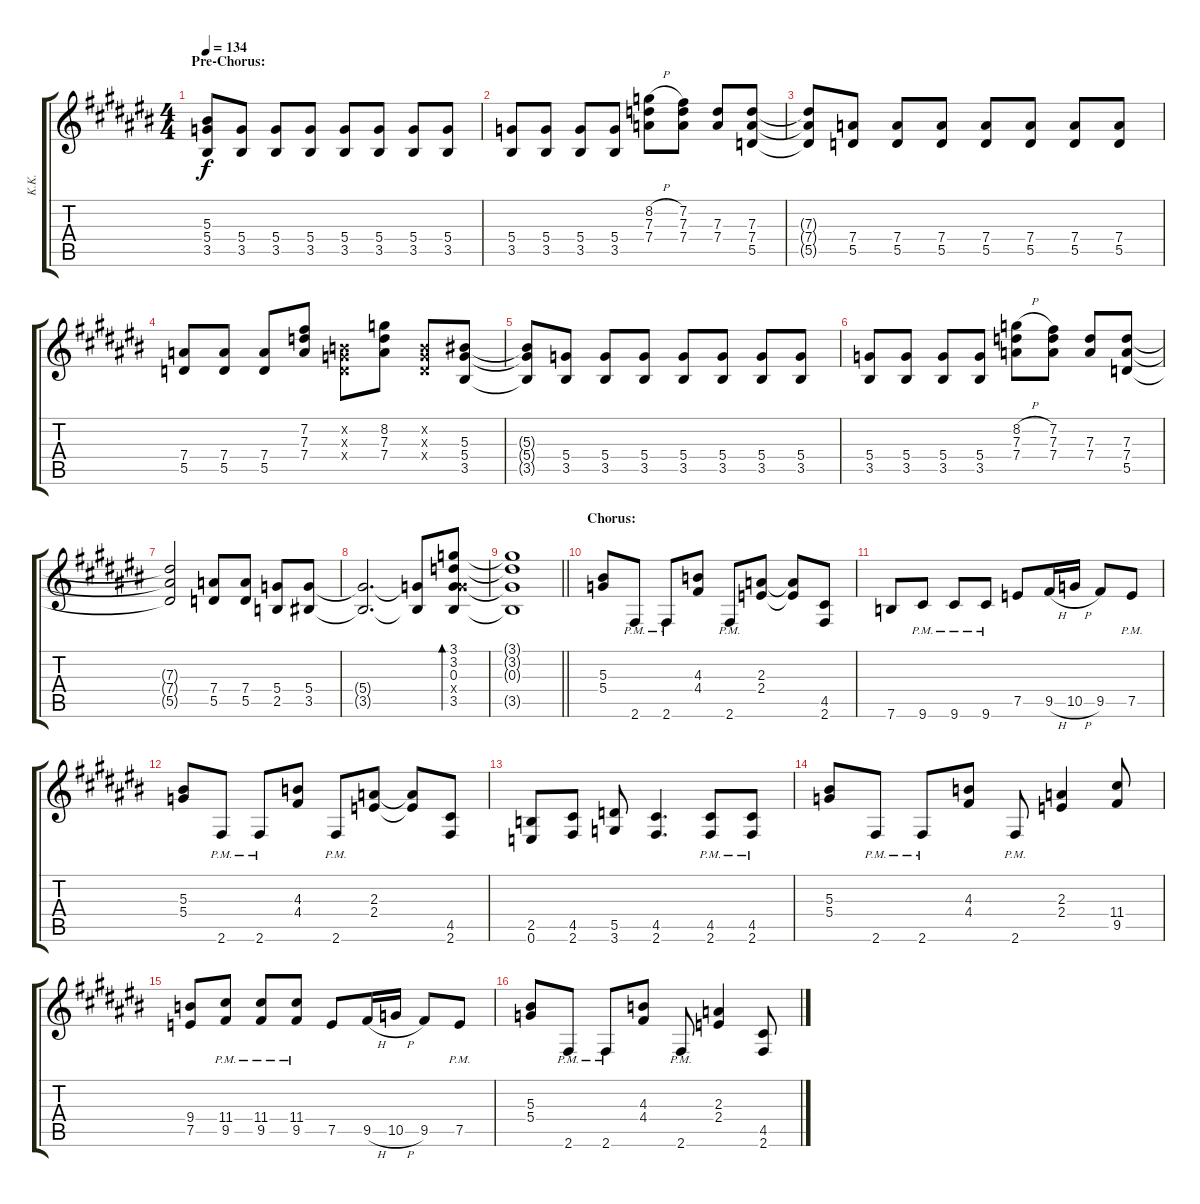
\track ("K.K." "K.K.") {instrument overdrivenguitar}
\staff {score tabs}
\tuning (E4 B3 G3 D3 A2 E2) {hide}
\ts (4 4)
\section ("" "Pre-Chorus:")
\tempo 134
\clef g2
\ks c#
(5.3{t} 5.4{t} 3.5{t}).8{dy f} (5.4 3.5).8 (5.4 3.5).8 (5.4 3.5).8 (5.4 3.5).8 (5.4 3.5).8 (5.4 3.5).8 (5.4 3.5).8 |
(5.4 3.5).8 (5.4 3.5).8 (5.4 3.5).8 (5.4 3.5).8 (8.2{h} 7.3 7.4).8 (7.2 7.3 7.4).8 (7.3 7.4).8 (7.3 7.4 5.5).8 |
(7.3{t} 7.4{t} 5.5{t}).8 (7.4 5.5).8 (7.4 5.5).8 (7.4 5.5).8 (7.4 5.5).8 (7.4 5.5).8 (7.4 5.5).8 (7.4 5.5).8 |
(7.4 5.5).8 (7.4 5.5).8 (7.4 5.5).8 (7.2 7.3 7.4).8 (0.2{x} 0.3{x} 0.4{x}).8 (8.2 7.3 7.4).8 (0.2{x} 0.3{x} 0.4{x}).8 (5.3 5.4 3.5).8 |
(5.3{t} 5.4{t} 3.5{t}).8 (5.4 3.5).8 (5.4 3.5).8 (5.4 3.5).8 (5.4 3.5).8 (5.4 3.5).8 (5.4 3.5).8 (5.4 3.5).8 |
(5.4 3.5).8 (5.4 3.5).8 (5.4 3.5).8 (5.4 3.5).8 (8.2{h} 7.3 7.4).8 (7.2 7.3 7.4).8 (7.3 7.4).8 (7.3 7.4 5.5).8 |
(7.3{t} 7.4{t} 5.5{t}).2 (7.4 5.5).8 (7.4 5.5).8 (5.4 2.5).8 (5.4 3.5).8 |
(5.4{t} 3.5{t}).2{d} (5.4{t} 3.5{t}).8 (3.1 3.2 0.3 5.4{x} 3.5).8{bd 240} |
\barLineRight lightlight
(3.1{t} 3.2{t} 0.3{t} 3.5{t}).1 |
\section ("" "Chorus:")
(5.3 5.4).8 2.6{pm}.8 2.6{pm}.8 (4.3 4.4).8 2.6{pm}.8 (2.3 2.4).8 (2.3{t} 2.4{t}).8 (4.5 2.6).8 |
7.6.8 9.6{pm}.8 9.6{pm}.8 9.6{pm}.8 7.5.8 9.5{h}.16 10.5{h}.16 9.5.8 7.5{pm}.8 |
(5.3 5.4).8 2.6{pm}.8 2.6{pm}.8 (4.3 4.4).8 2.6{pm}.8 (2.3 2.4).8 (2.3{t} 2.4{t}).8 (4.5 2.6).8 |
(2.5 0.6).8 (4.5 2.6).8 (5.5 3.6).8 (4.5 2.6).4{d} (4.5{pm} 2.6{pm}).8 (4.5{pm} 2.6{pm}).8 |
(5.3 5.4).8 2.6{pm}.8 2.6{pm}.8 (4.3 4.4).8 2.6{pm}.8 (2.3 2.4).4 (11.4 9.5).8 |
(9.4 7.5).8 (11.4 9.5{pm}).8 (11.4 9.5{pm}).8 (11.4 9.5{pm}).8 7.5.8 9.5{h}.16 10.5{h}.16 9.5.8 7.5{pm}.8 |
(5.3 5.4).8 2.6{pm}.8 2.6{pm}.8 (4.3 4.4).8 2.6{pm}.8 (2.3 2.4).4 (4.5 2.6).8
